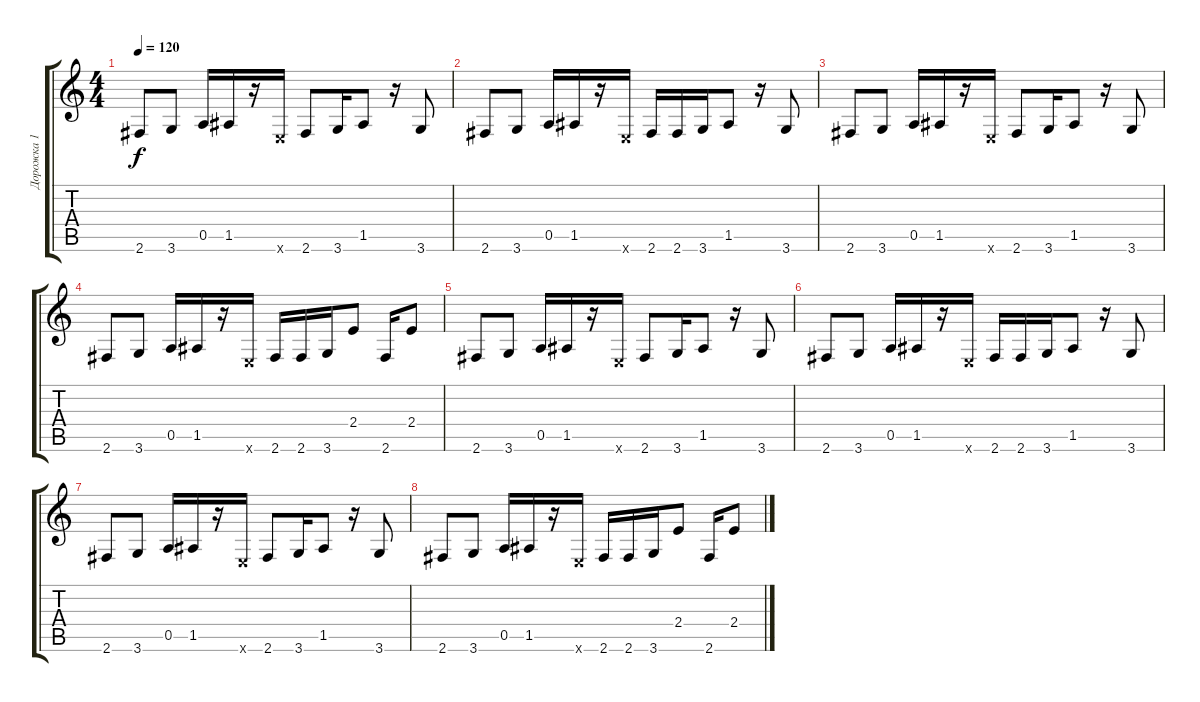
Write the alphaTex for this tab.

\track ("Дорожка 1" "Дорожка 1") {instrument overdrivenguitar}
\staff {score tabs}
\tuning (E4 B3 G3 D3 A2 E2) {hide}
\ts (4 4)
\tempo 120
\clef g2
\ks c
2.6.8{dy f} 3.6.8 0.5.16 1.5.16 r.16 0.6{x}.16 2.6.8 3.6.16 1.5.8 r.16 3.6.8 |
2.6.8 3.6.8 0.5.16 1.5.16 r.16 0.6{x}.16 2.6.16 2.6.16 3.6.16 1.5.8 r.16 3.6.8 |
2.6.8 3.6.8 0.5.16 1.5.16 r.16 0.6{x}.16 2.6.8 3.6.16 1.5.8 r.16 3.6.8 |
2.6.8 3.6.8 0.5.16 1.5.16 r.16 0.6{x}.16 2.6.16 2.6.16 3.6.16 2.4.8 2.6.16 2.4.8 |
2.6.8 3.6.8 0.5.16 1.5.16 r.16 0.6{x}.16 2.6.8 3.6.16 1.5.8 r.16 3.6.8 |
2.6.8 3.6.8 0.5.16 1.5.16 r.16 0.6{x}.16 2.6.16 2.6.16 3.6.16 1.5.8 r.16 3.6.8 |
2.6.8 3.6.8 0.5.16 1.5.16 r.16 0.6{x}.16 2.6.8 3.6.16 1.5.8 r.16 3.6.8 |
2.6.8 3.6.8 0.5.16 1.5.16 r.16 0.6{x}.16 2.6.16 2.6.16 3.6.16 2.4.8 2.6.16 2.4.8
